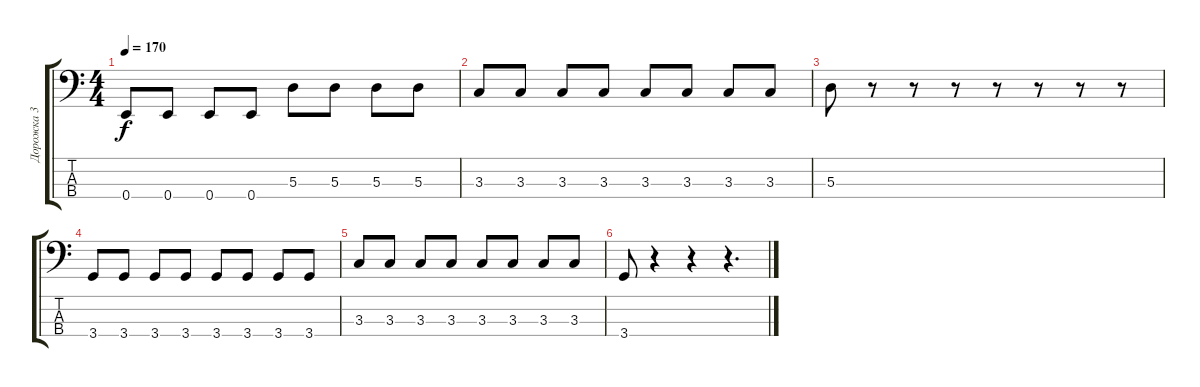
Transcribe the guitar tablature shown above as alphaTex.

\track ("Дорожка 3" "Дорожка 3") {instrument electricbasspick}
\staff {score tabs}
\tuning (G2 D2 A1 E1) {hide}
\ts (4 4)
\tempo 170
\clef f4
\ks c
0.4.8{dy f} 0.4.8 0.4.8 0.4.8 5.3.8 5.3.8 5.3.8 5.3.8 |
3.3.8 3.3.8 3.3.8 3.3.8 3.3.8 3.3.8 3.3.8 3.3.8 |
5.3.8 r.8 r.8 r.8 r.8 r.8 r.8 r.8 |
3.4.8 3.4.8 3.4.8 3.4.8 3.4.8 3.4.8 3.4.8 3.4.8 |
3.3.8 3.3.8 3.3.8 3.3.8 3.3.8 3.3.8 3.3.8 3.3.8 |
3.4.8 r.4 r.4 r.4{d}
